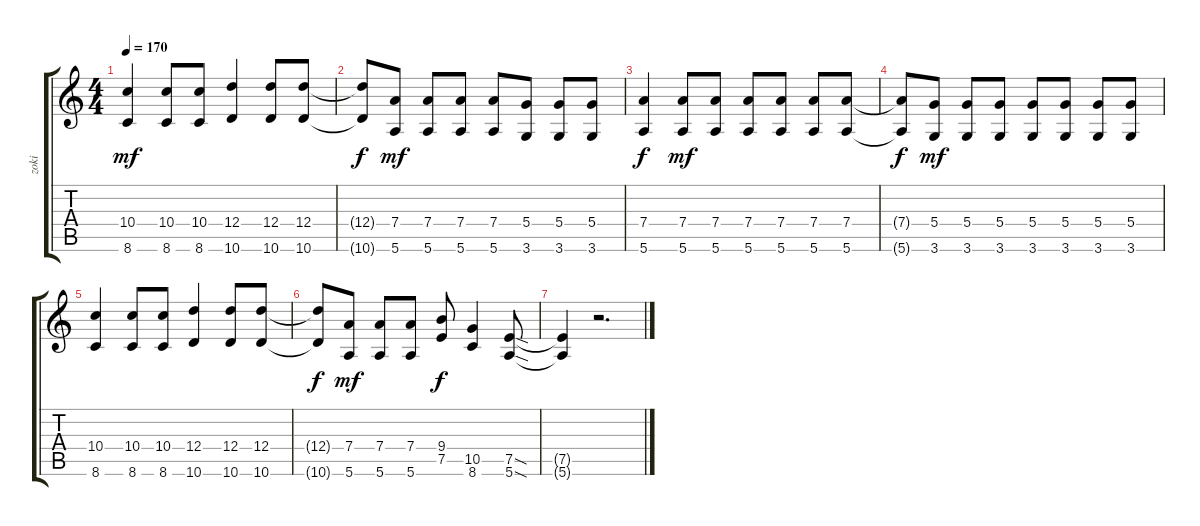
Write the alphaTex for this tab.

\track ("zoki" "zoki") {instrument overdrivenguitar}
\staff {score tabs}
\tuning (E4 B3 G3 D3 A2 E2) {hide}
\ts (4 4)
\tempo 170
\clef g2
\ks c
(10.4 8.6).4{dy mf} (10.4 8.6).8 (10.4 8.6).8 (12.4 10.6).4 (12.4 10.6).8 (12.4 10.6).8 |
(12.4{t} 10.6{t}).8{dy f} (7.4 5.6).8{dy mf} (7.4 5.6).8 (7.4 5.6).8 (7.4 5.6).8 (5.4 3.6).8 (5.4 3.6).8 (5.4 3.6).8 |
(7.4 5.6).4{dy f} (7.4 5.6).8{dy mf} (7.4 5.6).8 (7.4 5.6).8 (7.4 5.6).8 (7.4 5.6).8 (7.4 5.6).8 |
(7.4{t} 5.6{t}).8{dy f} (5.4 3.6).8{dy mf} (5.4 3.6).8 (5.4 3.6).8 (5.4 3.6).8 (5.4 3.6).8 (5.4 3.6).8 (5.4 3.6).8 |
(10.4 8.6).4 (10.4 8.6).8 (10.4 8.6).8 (12.4 10.6).4 (12.4 10.6).8 (12.4 10.6).8 |
(12.4{t} 10.6{t}).8{dy f} (7.4 5.6).8{dy mf} (7.4 5.6).8 (7.4 5.6).8 (9.4 7.5).8{dy f} (10.5 8.6).4 (7.5{sod} 5.6{sod}).8 |
(7.5{t} 5.6{t}).4 r.2{d}
